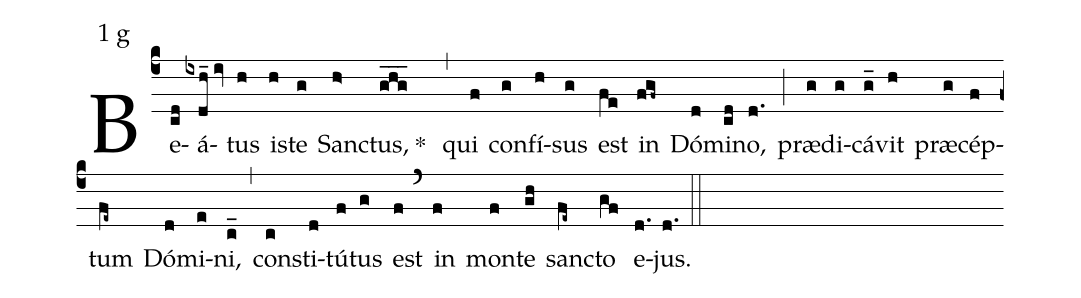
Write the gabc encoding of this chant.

mode:1 g;
%%
(c4) Be(cd)á(ixdh_//iv)tus(h) is(h)te(g) San(h>)ctus,(ghg___) *()(,) qui(f) con(g)fí(h)sus(g) est(fe) in(fgf~) Dó(d)mi(cd)no,(d.) (;) præ(g)di(g)cá(g_)vit(h) præ(g)cép(f)tum(fe~) Dó(d)mi(e)ni,(c_) (,) con(c)sti(d)tú(f)tus(g) est(f) (`) in(f) mon(f)te(gh) san(fe~)cto(gf) e(d.)jus.(d.) (::)
